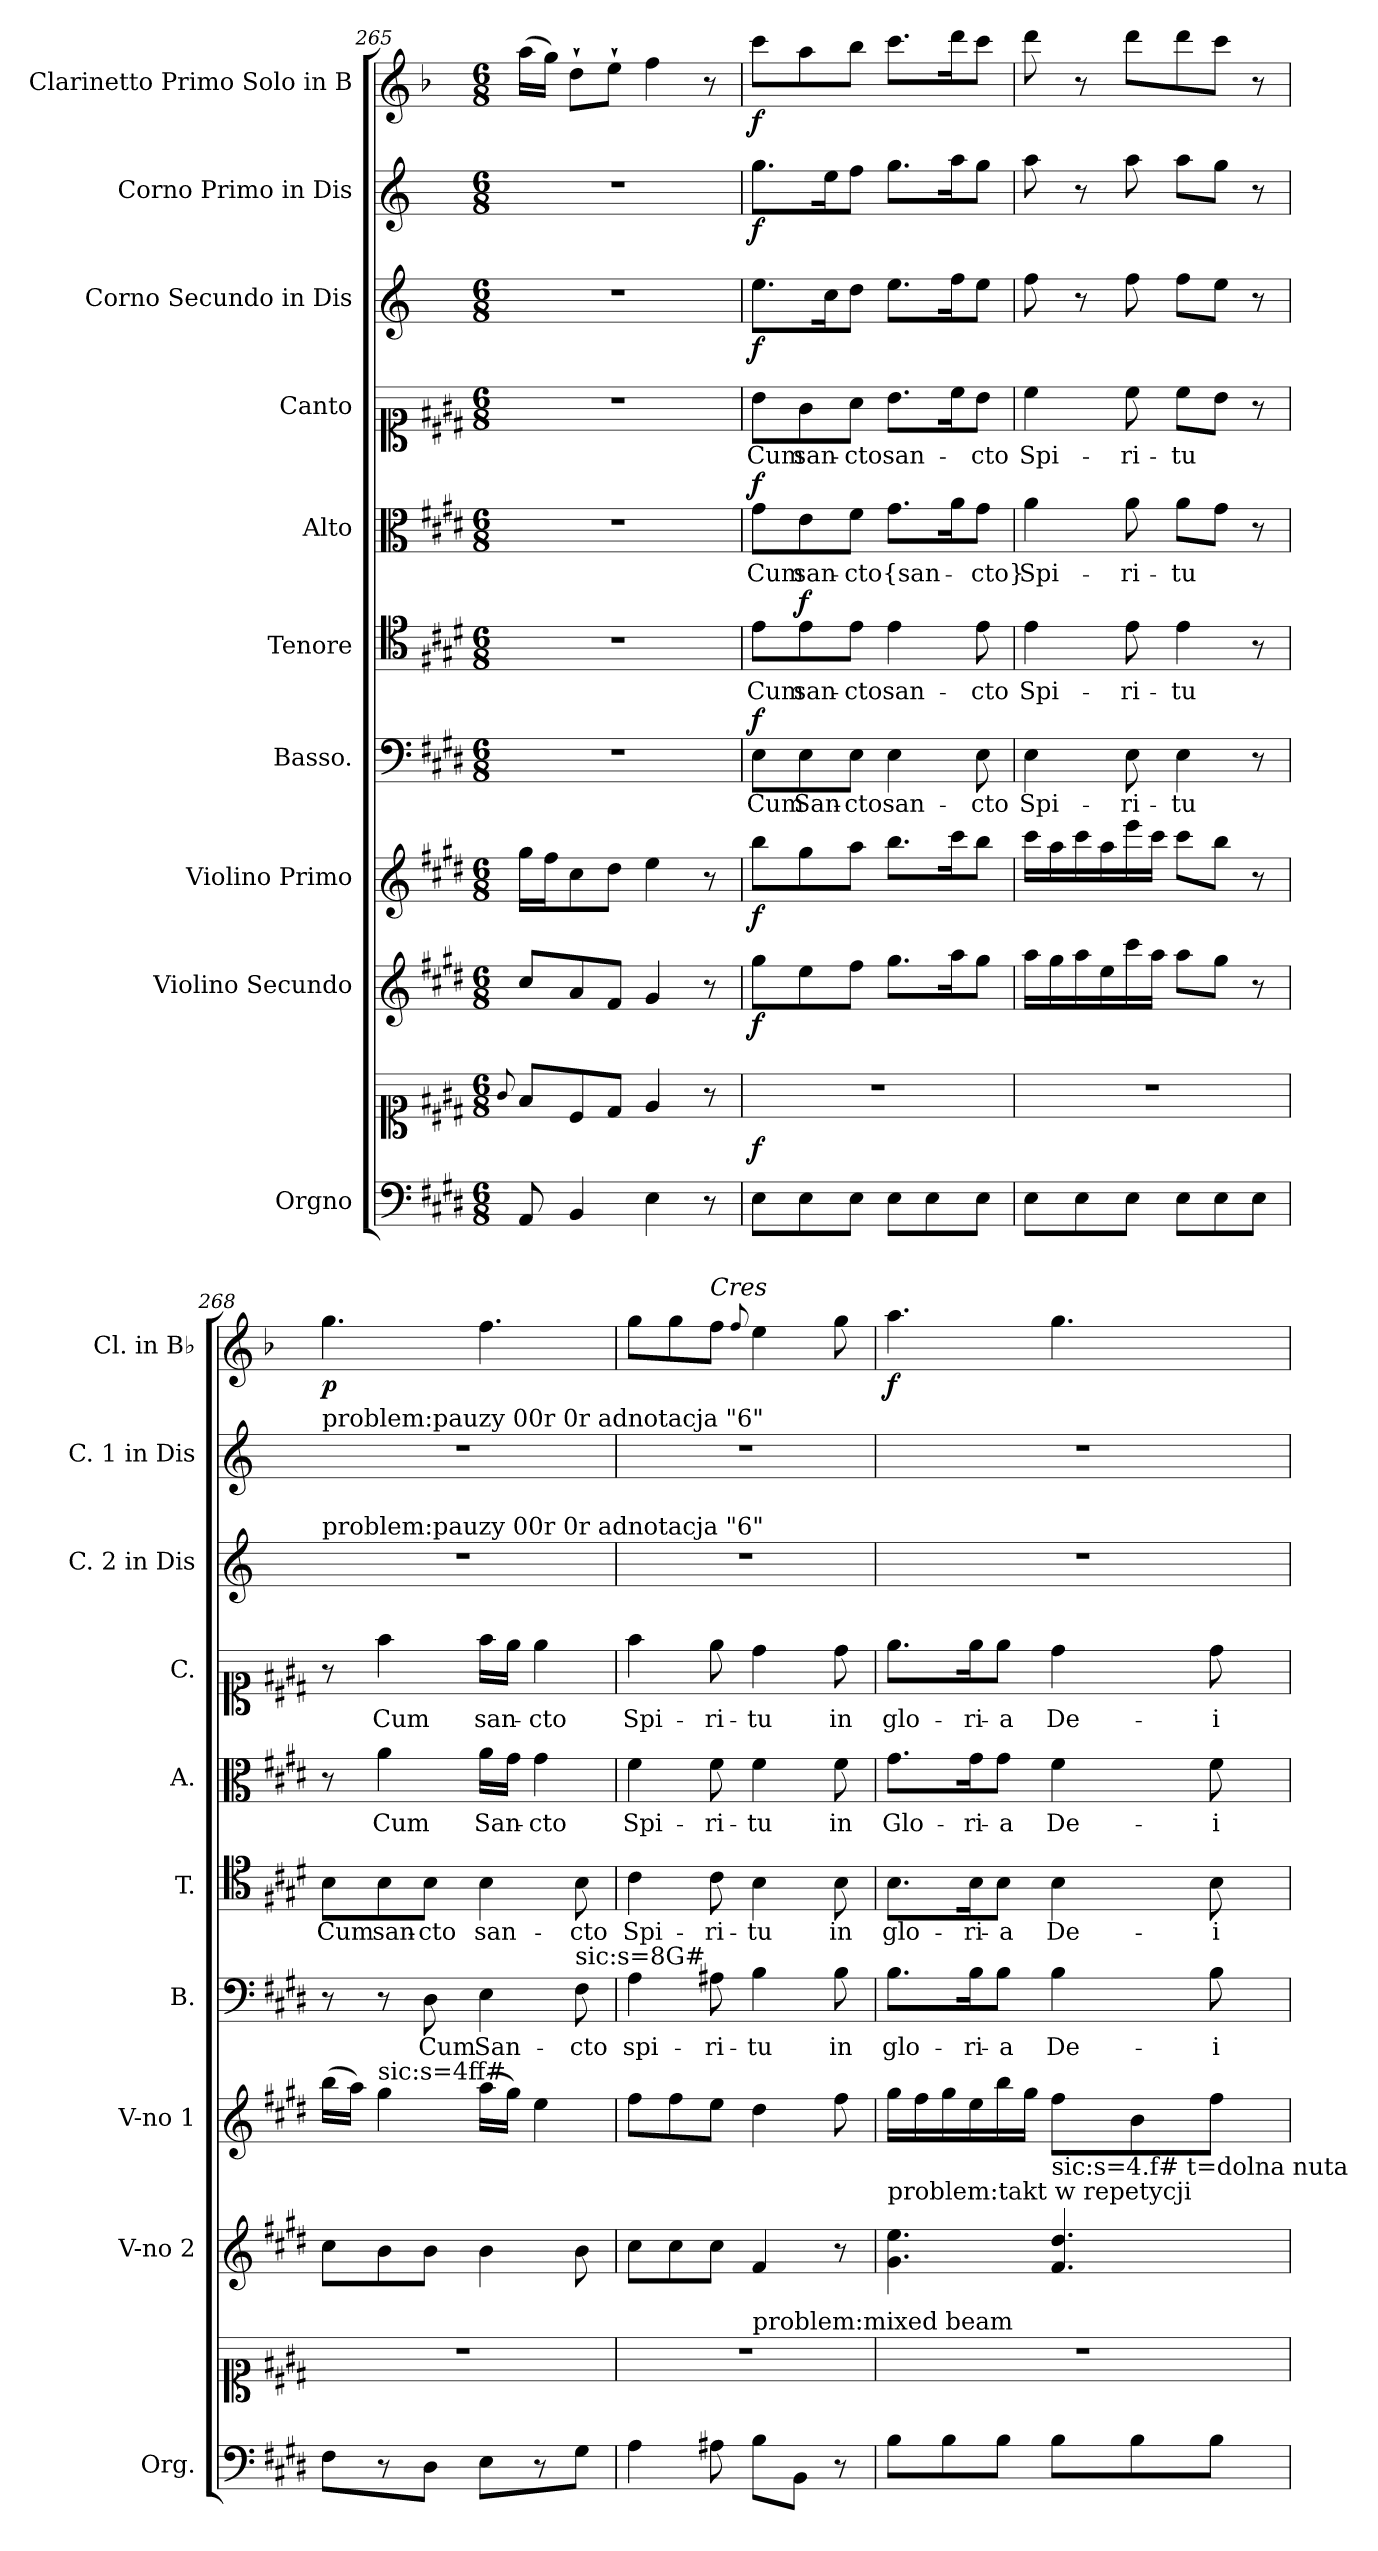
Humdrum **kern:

**kern	**kern	**dynam	**kern	**dynam	**kern	**dynam	**kern	**text	**dynam	**kern	**text	**dynam	**kern	**text	**dynam	**kern	**text	**kern	**dynam	**kern	**dynam	**kern	**dynam
*part10	*part10	*part10	*part9	*part9	*part8	*part8	*part7	*part7	*part7	*part6	*part6	*part6	*part5	*part5	*part5	*part4	*part4	*part3	*part3	*part2	*part2	*part1	*part1
*staff11	*staff10	*staff10/11	*staff9	*staff9	*staff8	*staff8	*staff7	*staff7	*staff7	*staff6	*staff6	*staff6	*staff5	*staff5	*staff5	*staff4	*staff4	*staff3	*staff3	*staff2	*staff2	*staff1	*staff1
*I"Orgno	*	*	*I"Violino Secundo	*	*I"Violino Primo	*	*I"Basso.	*	*	*I"Tenore	*	*	*I"Alto	*	*	*I"Canto	*	*I"Corno Secundo in Dis	*	*I"Corno Primo in Dis	*	*I"Clarinetto Primo Solo in B	*
*I'Org.	*	*	*I'V-no 2	*	*I'V-no 1	*	*I'B.	*	*	*I'T.	*	*	*I'A.	*	*	*I'C.	*	*I'C. 2 in Dis	*	*I'C. 1 in Dis	*	*I'Cl. in B♭	*
*clefF4	*clefC1	*	*clefG2	*	*clefG2	*	*clefF4	*	*	*clefC4	*	*	*clefC3	*	*	*clefC1	*	*clefG2	*	*clefG2	*	*clefG2	*
*	*	*	*	*	*	*	*	*	*	*	*	*	*	*	*	*	*	*ITrd5c8	*	*ITrd5c8	*	*ITrd1c1	*
*k[f#c#g#d#]	*k[f#c#g#d#]	*	*k[f#c#g#d#]	*	*k[f#c#g#d#]	*	*k[f#c#g#d#]	*	*	*k[f#c#g#d#]	*	*	*k[f#c#g#d#]	*	*	*k[f#c#g#d#]	*	*k[f#c#g#d#]	*	*k[f#c#g#d#]	*	*k[f#c#g#d#]	*
*M6/8	*M6/8	*	*M6/8	*	*M6/8	*	*M6/8	*	*	*M6/8	*	*	*M6/8	*	*	*M6/8	*	*M6/8	*	*M6/8	*	*M6/8	*
=265	=265	=265	=265	=265	=265	=265	=265	=265	=265	=265	=265	=265	=265	=265	=265	=265	=265	=265	=265	=265	=265	=265	=265
.	8qqg#/	.	.	.	.	.	.	.	.	.	.	.	.	.	.	.	.	.	.	.	.	.	.
8AA	8f#L	.	8cc#L	.	16gg#LL	.	2.r	.	.	2.r	.	.	2.r	.	.	2.r	.	2.r	.	2.r	.	(16gg#LL	.
.	.	.	.	.	16ff#J	.	.	.	.	.	.	.	.	.	.	.	.	.	.	.	.	16ff#JJ)	.
4BB	8c#	.	8a	.	8cc#	.	.	.	.	.	.	.	.	.	.	.	.	.	.	.	.	8cc#`L	.
.	8d#J	.	8f#J	.	8dd#J	.	.	.	.	.	.	.	.	.	.	.	.	.	.	.	.	8dd#`J	.
4E	4e	.	4g#	.	4ee	.	.	.	.	.	.	.	.	.	.	.	.	.	.	.	.	4ee	.
8r	8r	.	8r	.	8r	.	.	.	.	.	.	.	.	.	.	.	.	.	.	.	.	8r	.
=266	=266	=266	=266	=266	=266	=266	=266	=266	=266	=266	=266	=266	=266	=266	=266	=266	=266	=266	=266	=266	=266	=266	=266
!	!	!	!	!	!	!	!	!	!LO:DY:a	!	!	!	!	!	!LO:DY:a	!	!	!	!	!	!	!	!
8EL	2.r	f	8gg#L	f	8bbL	f	8EL	Cum	f	8eL	Cum	.	8g#L	Cum	f	8bL	Cum	8.g#L	f	8.bL	f	8bbL	f
!	!	!	!	!	!	!	!	!	!	!	!	!LO:DY:a	!	!	!	!	!	!	!	!	!	!	!
8E	.	.	8ee	.	8gg#	.	8E	San-	.	8e	san-	f	8e	san-	.	8g#	san-	.	.	.	.	8gg#	.
.	.	.	.	.	.	.	.	.	.	.	.	.	.	.	.	.	.	16eK	.	16g#K	.	.	.
8EJ	.	.	8ff#J	.	8aaJ	.	8EJ	-cto	.	8eJ	-cto	.	8f#J	-cto	.	8aJ	-cto	8f#J	.	8aJ	.	8aaJ	.
8EL	.	.	8.gg#L	.	8.bbL	.	4E	san-	.	4e	san-	.	8.g#L	{san-	.	8.bL	san-	8.g#L	.	8.bL	.	8.bbL	.
8E	.	.	.	.	.	.	.	.	.	.	.	.	.	.	.	.	.	.	.	.	.	.	.
.	.	.	16aaK	.	16ccc#K	.	.	.	.	.	.	.	16aK	.	.	16cc#K	.	16aK	.	16cc#K	.	16ccc#K	.
8EJ	.	.	8gg#J	.	8bbJ	.	8E	-cto	.	8e	-cto	.	8g#J	-cto}	.	8bJ	-cto	8g#J	.	8bJ	.	8bbJ	.
=267	=267	=267	=267	=267	=267	=267	=267	=267	=267	=267	=267	=267	=267	=267	=267	=267	=267	=267	=267	=267	=267	=267	=267
8EL	2.r	.	16aaLL	.	16ccc#LL	.	4E	Spi-	.	4e	Spi-	.	4a	Spi-	.	4cc#	Spi-	8a	.	8cc#	.	8ccc#	.
.	.	.	16gg#	.	16aa	.	.	.	.	.	.	.	.	.	.	.	.	.	.	.	.	.	.
8E	.	.	16aa	.	16ccc#	.	.	.	.	.	.	.	.	.	.	.	.	8r	.	8r	.	8r	.
.	.	.	16ee	.	16aa	.	.	.	.	.	.	.	.	.	.	.	.	.	.	.	.	.	.
8EJ	.	.	16ccc#	.	16eee	.	8E	-ri-	.	8e	-ri-	.	8a	-ri-	.	8cc#	-ri-	8a	.	8cc#	.	8ccc#L	.
.	.	.	16aaJJ	.	16ccc#JJ	.	.	.	.	.	.	.	.	.	.	.	.	.	.	.	.	.	.
8EL	.	.	8aaL	.	8ccc#L	.	4E	-tu	.	4e	-tu	.	8aL	-tu	.	8cc#L	-tu	8aL	.	8cc#L	.	8ccc#	.
8E	.	.	8gg#J	.	8bbJ	.	.	.	.	.	.	.	8g#J	.	.	8bJ	.	8g#J	.	8bJ	.	8bbJ	.
8EJ	.	.	8r	.	8r	.	8r	.	.	8r	.	.	8r	.	.	8r	.	8r	.	8r	.	8r	.
=268	=268	=268	=268	=268	=268	=268	=268	=268	=268	=268	=268	=268	=268	=268	=268	=268	=268	=268	=268	=268	=268	=268	=268
!	!	!	!	!	!	!	!	!	!	!	!	!	!	!	!	!	!	!	!	!LO:TX:a:t=problem&colon;pauzy 00r 0r adnotacja "6"	!	!	!
!	!	!	!	!	!	!	!	!	!	!	!	!	!	!	!	!	!	!LO:TX:a:t=problem&colon;pauzy 00r 0r adnotacja "6"	!	!	!	!	!
8F#L	2.r	.	8cc#L	.	(16bbLL	.	8r	.	.	8BL	Cum	.	8r	.	.	8r	.	2.r	.	2.r	.	4.ff#	p
.	.	.	.	.	16aaJJ)	.	.	.	.	.	.	.	.	.	.	.	.	.	.	.	.	.	.
!	!	!	!	!	!LO:TX:a:t=sic&colon;s=4ff#	!	!	!	!	!	!	!	!	!	!	!	!	!	!	!	!	!	!
8r	.	.	8b	.	4gg#	.	8r	.	.	8B	san-	.	4a	Cum	.	4ff#	Cum	.	.	.	.	.	.
8D#J	.	.	8bJ	.	.	.	8D#	Cum	.	8BJ	-cto	.	.	.	.	.	.	.	.	.	.	.	.
8EL	.	.	4b	.	(16aaLL	.	4E	San-	.	4B	san-	.	16aLL	San-	.	16ff#LL	san-	.	.	.	.	4.ee	.
.	.	.	.	.	16gg#JJ)	.	.	.	.	.	.	.	16g#JJ	.	.	16eeJJ	.	.	.	.	.	.	.
8r	.	.	.	.	4ee	.	.	.	.	.	.	.	4g#	-cto	.	4ee	-cto	.	.	.	.	.	.
!	!	!	!	!	!	!	!LO:TX:a:t=sic&colon;s=8G#	!	!	!	!	!	!	!	!	!	!	!	!	!	!	!	!
8G#J	.	.	8b	.	.	.	8F#	-cto	.	8B	-cto	.	.	.	.	.	.	.	.	.	.	.	.
=269	=269	=269	=269	=269	=269	=269	=269	=269	=269	=269	=269	=269	=269	=269	=269	=269	=269	=269	=269	=269	=269	=269	=269
*	*^	*	*	*	*	*	*	*	*	*	*	*	*	*	*	*	*	*	*	*	*	*	*
4A	2.r	4.ryy	.	8cc#L	.	8ff#L	.	4A	spi-	.	4c#	Spi-	.	4f#	Spi-	.	4ff#	Spi-	2.r	.	2.r	.	8ff#L	.
.	.	.	.	8cc#	.	8ff#	.	.	.	.	.	.	.	.	.	.	.	.	.	.	.	.	8ff#	.
!	!	!	!	!	!	!	!	!	!	!	!	!	!	!	!	!	!	!	!	!	!	!	!LO:TX:a:i:t=Cres	!
8A#X	.	.	.	8cc#J	.	8eeJ	.	8A#X	-ri-	.	8c#	-ri-	.	8f#	-ri-	.	8ee	-ri-	.	.	.	.	8eeJ	.
.	.	.	.	.	.	.	.	.	.	.	.	.	.	.	.	.	.	.	.	.	.	.	8qqee/	.
!	!	!LO:TX:a:t=problem&colon;mixed beam	!	!	!	!	!	!	!	!	!	!	!	!	!	!	!	!	!	!	!	!	!	!
8BL	.	4.ryy	.	4f#	.	4dd#	.	4B	-tu	.	4B	-tu	.	4f#	-tu	.	4dd#	-tu	.	.	.	.	4dd#	.
8BBJ	.	.	.	.	.	.	.	.	.	.	.	.	.	.	.	.	.	.	.	.	.	.	.	.
8r	.	.	.	8r	.	8ff#	.	8B	in	.	8B	in	.	8f#	in	.	8dd#	in	.	.	.	.	8ff#	.
=270	=270	=270	=270	=270	=270	=270	=270	=270	=270	=270	=270	=270	=270	=270	=270	=270	=270	=270	=270	=270	=270	=270	=270	=270
!	!	!	!	!LO:TX:a:t=problem&colon;takt w repetycji	!	!	!	!	!	!	!	!	!	!	!	!	!	!	!	!	!	!	!	!
*	*v	*v	*	*	*	*	*	*	*	*	*	*	*	*	*	*	*	*	*	*	*	*	*	*
8BL	2.r	.	4.g# 4.ee	.	16gg#LL	.	8.BL	glo-	.	8.BL	glo-	.	8.g#L	Glo-	.	8.eeL	glo-	2.r	.	2.r	.	4.gg#	f
.	.	.	.	.	16ff#	.	.	.	.	.	.	.	.	.	.	.	.	.	.	.	.	.	.
8B	.	.	.	.	16gg#	.	.	.	.	.	.	.	.	.	.	.	.	.	.	.	.	.	.
.	.	.	.	.	16ee	.	16BK	-ri-	.	16BK	-ri-	.	16g#K	-ri-	.	16eeK	-ri-	.	.	.	.	.	.
8BJ	.	.	.	.	16bb	.	8BJ	-a	.	8BJ	-a	.	8g#J	-a	.	8eeJ	-a	.	.	.	.	.	.
.	.	.	.	.	16gg#JJ	.	.	.	.	.	.	.	.	.	.	.	.	.	.	.	.	.	.
!	!	!	!LO:TX:a:t=sic&colon;s=4.f# t=dolna nuta	!	!	!	!	!	!	!	!	!	!	!	!	!	!	!	!	!	!	!	!
8BL	.	.	4.f# 4.dd#	.	8ff#L	.	4B	De-	.	4B	De-	.	4f#	De-	.	4dd#	De-	.	.	.	.	4.ff#	.
8B	.	.	.	.	8b	.	.	.	.	.	.	.	.	.	.	.	.	.	.	.	.	.	.
8BJ	.	.	.	.	8ff#J	.	8B	-i	.	8B	-i	.	8f#	-i	.	8dd#	-i	.	.	.	.	.	.
=	=	=	=	=	=	=	=	=	=	=	=	=	=	=	=	=	=	=	=	=	=	=	=
*-	*-	*-	*-	*-	*-	*-	*-	*-	*-	*-	*-	*-	*-	*-	*-	*-	*-	*-	*-	*-	*-	*-	*-
